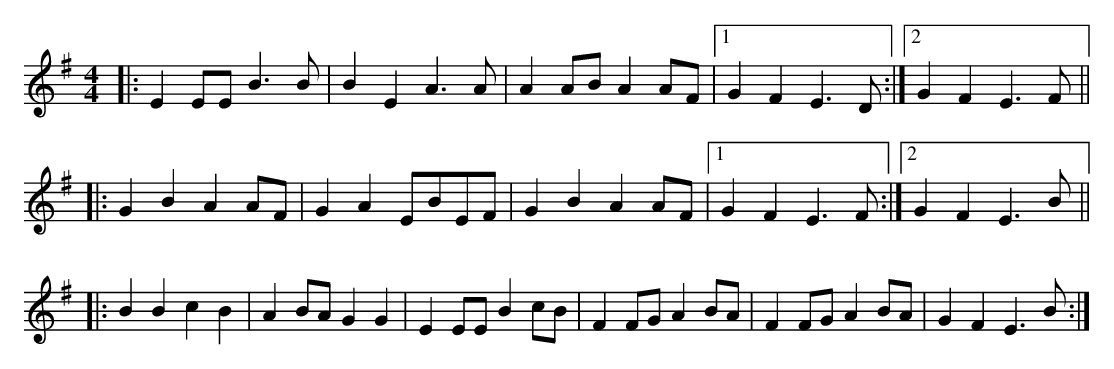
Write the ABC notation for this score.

X:1
M:4/4
K:Emin
|:E2EE B2>B2|B2E2 A2>A2|A2AB A2AF|1 G2F2 E2>D2:|2 G2F2 E2>F2||
|:G2B2 A2AF|G2A2 EBEF|G2B2 A2AF|1 G2F2 E2>F2:|2 G2F2 E2>B2||
|:B2B2 c2B2|A2BA G2G2|E2EE B2cB|F2FG A2BA|F2FG A2BA|G2F2 E2>B2:|
